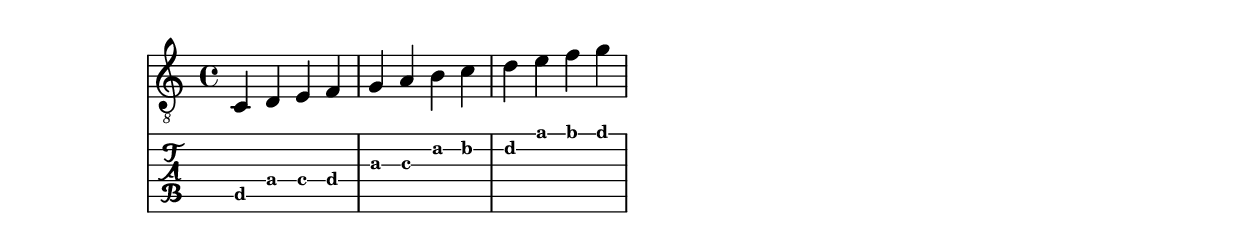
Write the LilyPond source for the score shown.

% Do not edit this file; it is automatically
% generated from Documentation/snippets/new
% This file is in the public domain.
%% Note: this file works from version 2.13.10
\version "2.13.20"

\header {
%% Translation of GIT committish: 5a7301fc350ffc3ab5bd3a2084c91666c9e9a549
  texidoces = "
La tablatura se puede formatear utilizando letras en lugar de números.

"

  doctitlees = "Formateado de tablaturas con letras"

  lsrtags = "staff-notation, fretted-strings"

  texidoc = "
Tablature can be formatted using letters instead of numbers.

"
  doctitle = "Letter tablature formatting"
} % begin verbatim


music = \relative c {
  c4 d e f
  g4 a b c
  d4 e f g
}

<<
  \new Staff {
    \clef "G_8"
    \music
  }
  \new TabStaff \with {
    tablatureFormat = #fret-letter-tablature-format
  }
  {
    \music
  }
>>
